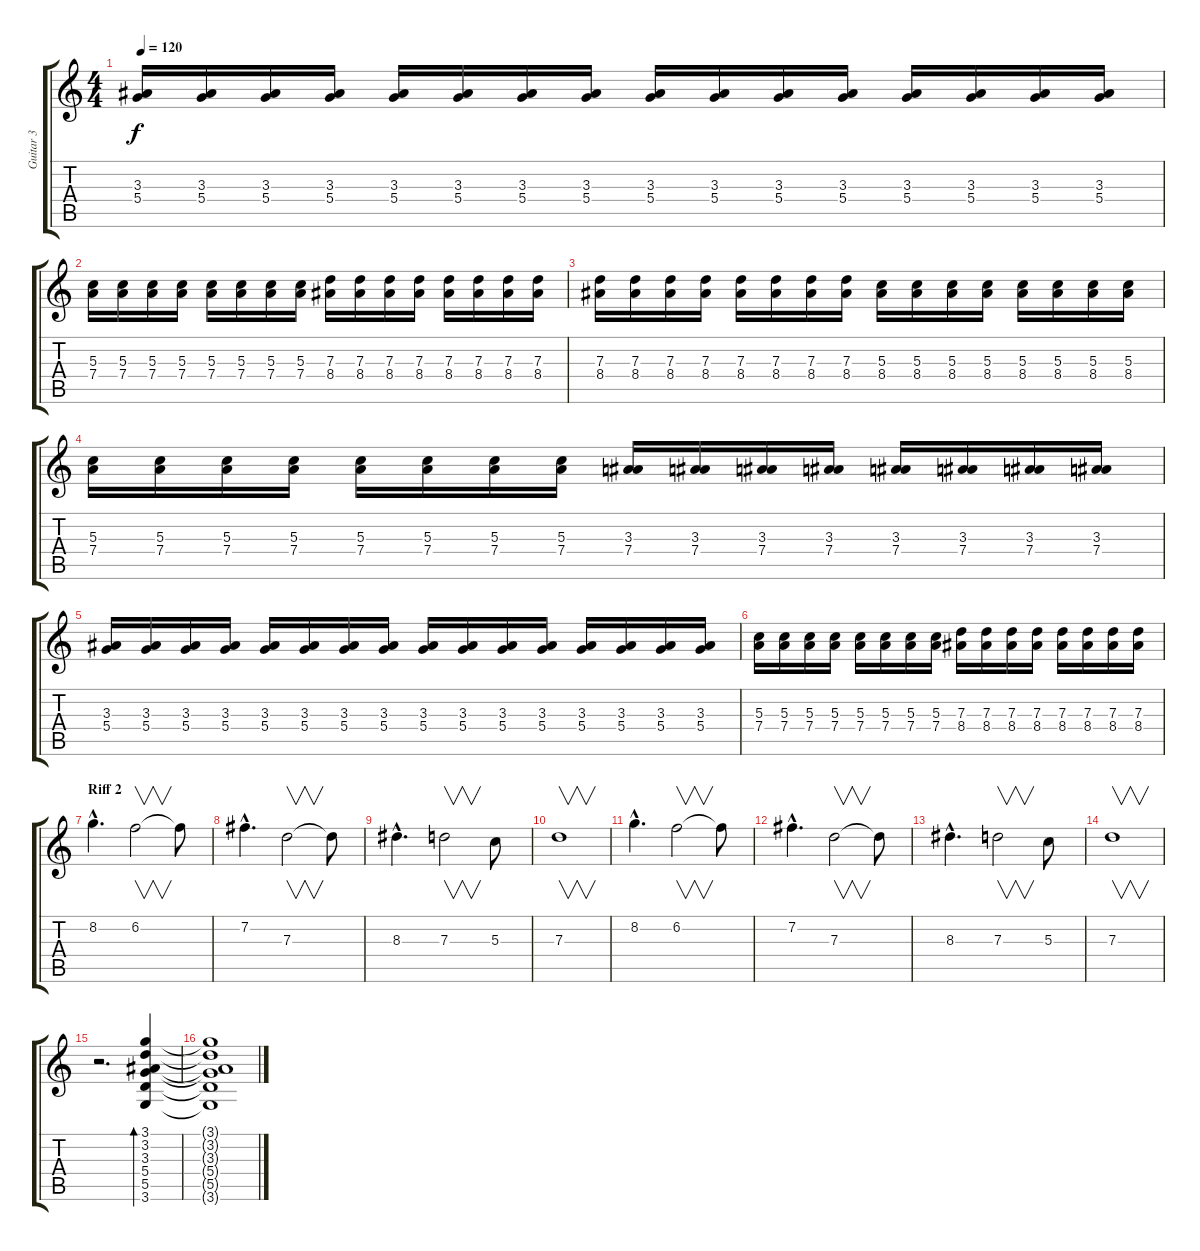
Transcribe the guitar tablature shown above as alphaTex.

\track ("Guitar 3" "Guitar 3") {instrument acousticguitarsteel}
\staff {score tabs}
\tuning (E4 B3 G3 D3 A2 E2) {hide}
\ts (4 4)
\tempo 120
\clef g2
\ks c
(3.3 5.4).16{dy f} (3.3 5.4).16 (3.3 5.4).16 (3.3 5.4).16 (3.3 5.4).16 (3.3 5.4).16 (3.3 5.4).16 (3.3 5.4).16 (3.3 5.4).16 (3.3 5.4).16 (3.3 5.4).16 (3.3 5.4).16 (3.3 5.4).16 (3.3 5.4).16 (3.3 5.4).16 (3.3 5.4).16 |
(5.3 7.4).16 (5.3 7.4).16 (5.3 7.4).16 (5.3 7.4).16 (5.3 7.4).16 (5.3 7.4).16 (5.3 7.4).16 (5.3 7.4).16 (7.3 8.4).16 (7.3 8.4).16 (7.3 8.4).16 (7.3 8.4).16 (7.3 8.4).16 (7.3 8.4).16 (7.3 8.4).16 (7.3 8.4).16 |
(7.3 8.4).16 (7.3 8.4).16 (7.3 8.4).16 (7.3 8.4).16 (7.3 8.4).16 (7.3 8.4).16 (7.3 8.4).16 (7.3 8.4).16 (5.3 8.4).16 (5.3 8.4).16 (5.3 8.4).16 (5.3 8.4).16 (5.3 8.4).16 (5.3 8.4).16 (5.3 8.4).16 (5.3 8.4).16 |
(5.3 7.4).16 (5.3 7.4).16 (5.3 7.4).16 (5.3 7.4).16 (5.3 7.4).16 (5.3 7.4).16 (5.3 7.4).16 (5.3 7.4).16 (3.3 7.4).16 (3.3 7.4).16 (3.3 7.4).16 (3.3 7.4).16 (3.3 7.4).16 (3.3 7.4).16 (3.3 7.4).16 (3.3 7.4).16 |
(3.3 5.4).16 (3.3 5.4).16 (3.3 5.4).16 (3.3 5.4).16 (3.3 5.4).16 (3.3 5.4).16 (3.3 5.4).16 (3.3 5.4).16 (3.3 5.4).16 (3.3 5.4).16 (3.3 5.4).16 (3.3 5.4).16 (3.3 5.4).16 (3.3 5.4).16 (3.3 5.4).16 (3.3 5.4).16 |
(5.3 7.4).16 (5.3 7.4).16 (5.3 7.4).16 (5.3 7.4).16 (5.3 7.4).16 (5.3 7.4).16 (5.3 7.4).16 (5.3 7.4).16 (7.3 8.4).16 (7.3 8.4).16 (7.3 8.4).16 (7.3 8.4).16 (7.3 8.4).16 (7.3 8.4).16 (7.3 8.4).16 (7.3 8.4).16 |
\section ("" "Riff 2")
8.2{hac}.4{d} 6.2.2{v} 6.2{t}.8 |
7.2{hac}.4{d} 7.3.2{v} 7.3{t}.8 |
8.3{hac}.4{d} 7.3.2{v} 5.3.8 |
7.3.1{v} |
8.2{hac}.4{d} 6.2.2{v} 6.2{t}.8 |
7.2{hac}.4{d} 7.3.2{v} 7.3{t}.8 |
8.3{hac}.4{d} 7.3.2{v} 5.3.8 |
7.3.1{v} |
r.2{d} (3.1 3.2 3.3 5.4 5.5 3.6).4{bd 480} |
(3.1{t} 3.2{t} 3.3{t} 5.4{t} 5.5{t} 3.6{t}).1
